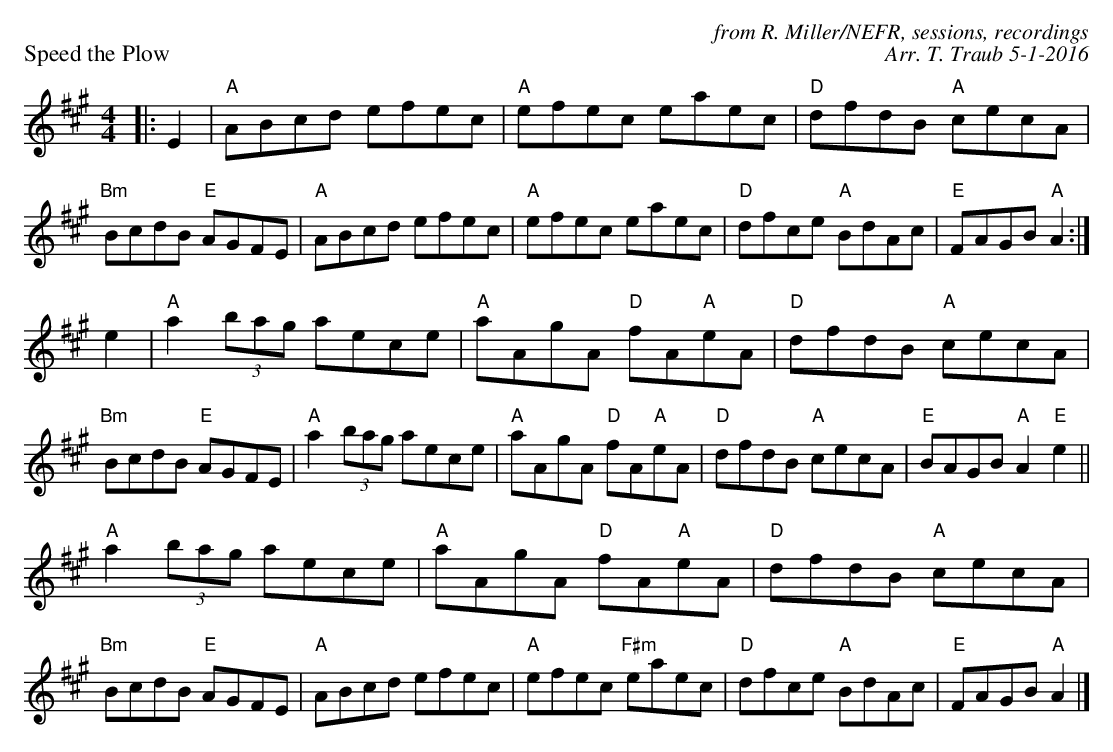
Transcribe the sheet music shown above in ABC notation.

X:1
P: Speed the Plow
C: from R. Miller/NEFR, sessions, recordings
C: Arr. T. Traub 5-1-2016
M: 4/4
K: A
L: 1/8
|: E2|"A"ABcd efec|"A"efec eaec|"D"dfdB "A"cecA|"Bm"BcdB "E"AGFE|"A"ABcd efec|"A"efec eaec|"D"dfce "A"BdAc|"E"FAGB "A"A2 :|
e2|"A"a2 (3bag aece|"A"aAgA "D"fA"A"eA|"D"dfdB "A"cecA|"Bm"BcdB "E"AGFE|"A"a2 (3bag aece|"A"aAgA "D"fA"A"eA|"D"dfdB "A"cecA|"E"BAGB "A"A2 "E"e2||
"A"a2 (3bag aece|"A"aAgA "D"fA"A"eA|"D"dfdB "A"cecA|"Bm"BcdB "E"AGFE|"A"ABcd efec|"A"efec "F#m"eaec|"D"dfce "A"BdAc|"E"FAGB "A"A2 |]
